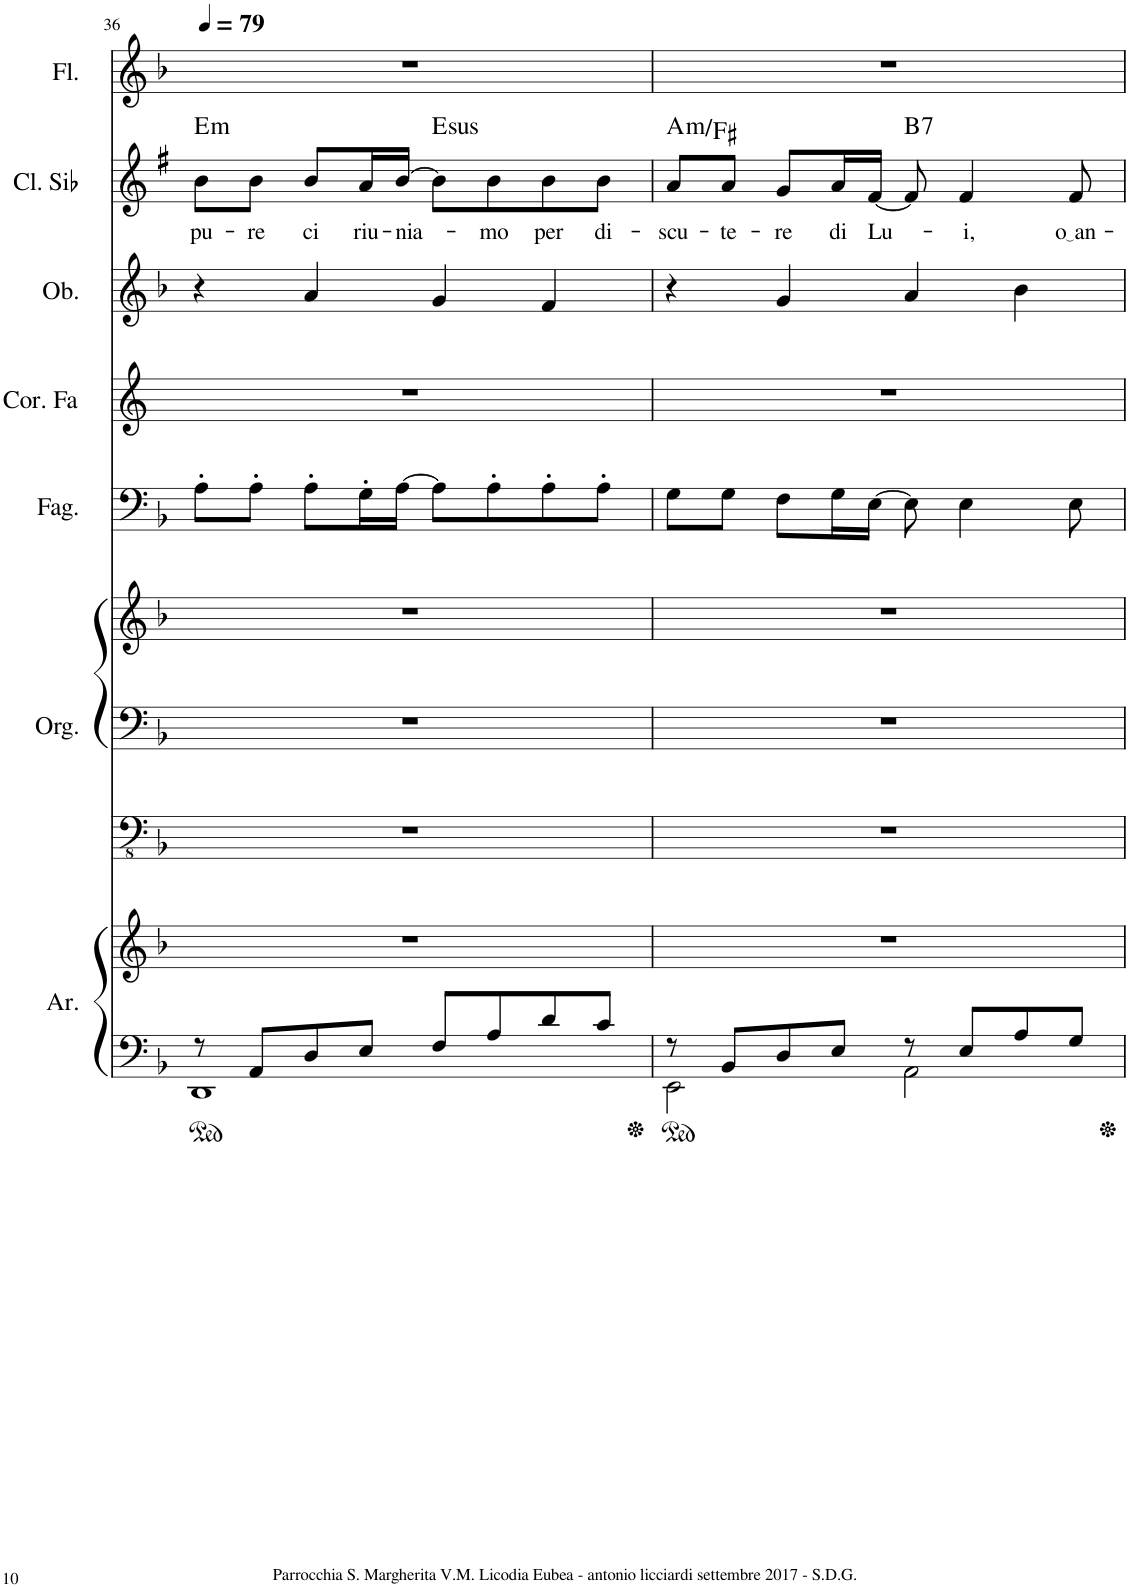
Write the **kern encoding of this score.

**kern	**kern	**kern	**kern	**kern	**kern	**kern	**kern	**kern	**text	**harte	**kern
*part7	*part7	*part6	*part6	*part6	*part5	*part4	*part3	*part2	*part2	*part2	*part1
*staff10	*staff9	*staff8	*staff7	*staff6	*staff5	*staff4	*staff3	*staff2	*staff2	*	*staff1
*I"Arpa	*	*I"Organo a canne	*	*	*I"Fagotto	*I"Corno in Fa	*I"Oboe	*I"Clarinetto in Sib	*	*	*I"Flauto
*I'Ar.	*	*I'Org.	*	*	*I'Fag.	*I'Cor. Fa	*I'Ob.	*I'Cl. Sib	*	*	*I'Fl.
!!LO:PB:g=z
*clefF4	*clefG2	*clefFv4	*clefF4	*clefG2	*clefF4	*clefG2	*clefG2	*clefG2	*	*	*clefG2
*	*	*	*	*	*	*Trd4c7	*	*Trd1c2	*	*	*
*k[b-]	*k[b-]	*k[b-]	*k[b-]	*k[b-]	*k[b-]	*k[]	*k[b-]	*k[f#]	*	*	*k[b-]
*M4/4	*M4/4	*M4/4	*M4/4	*M4/4	*M4/4	*M4/4	*M4/4	*M4/4	*	*	*M4/4
*met(c)	*met(c)	*met(c)	*met(c)	*met(c)	*met(c)	*met(c)	*met(c)	*met(c)	*	*	*met(c)
*MM79	*MM79	*MM79	*MM79	*MM79	*MM79	*MM79	*MM79	*MM79	*	*	*MM79
=36	=36	=36	=36	=36	=36	=36	=36	=36	=36	=36	=36
*^	*	*	*	*	*	*	*	*	*	*	*
!	!	!	!	!	!	!	!	!	!	!LO:LY:b	!LO:H:kt=m	!
8r	1DD	1r	1r	1r	1r	8A'\L	1r	4r	8b\L	pu-	E:min	1r
!	!	!	!	!	!	!	!	!	!	!LO:LY:b	!	!
8AA/L	.	.	.	.	.	8A'\J	.	.	8b\J	-re	.	.
!	!	!	!	!	!	!	!	!	!	!LO:LY:b	!	!
8D/	.	.	.	.	.	8A'\L	.	4a/	8b/L	ci	.	.
!	!	!	!	!	!	!	!	!	!	!LO:LY:b	!	!
8E/J	.	.	.	.	.	16G'\L	.	.	16a/L	riu-	.	.
!	!	!	!	!	!	!	!	!	!	!LO:LY:b	!	!
.	.	.	.	.	.	[16A\JJ	.	.	[16b/JJ	-nia-	.	.
!	!	!	!	!	!	!	!	!	!	!	!LO:H:kt=sus	!
8F/L	.	.	.	.	.	8A\L]	.	4g/	8b\L]	.	E:sus4	.
!	!	!	!	!	!	!	!	!	!	!LO:LY:b	!	!
8A/	.	.	.	.	.	8A'\	.	.	8b\	-mo	.	.
!	!	!	!	!	!	!	!	!	!	!LO:LY:b	!	!
8d/	.	.	.	.	.	8A'\	.	4f/	8b\	per	.	.
!	!	!	!	!	!	!	!	!	!	!LO:LY:b	!	!
8c/J	.	.	.	.	.	8A'\J	.	.	8b\J	di-	.	.
=37	=37	=37	=37	=37	=37	=37	=37	=37	=37	=37	=37	=37
!	!	!	!	!	!	!	!	!	!	!LO:LY:b	!LO:H:kt=m	!
8r	2EE\	1r	1r	1r	1r	8G\L	1r	4r	8a/L	-scu-	A:min/6	1r
!	!	!	!	!	!	!	!	!	!	!LO:LY:b	!	!
8BB-/L	.	.	.	.	.	8G\J	.	.	8a/J	-te-	.	.
!	!	!	!	!	!	!	!	!	!	!LO:LY:b	!	!
8D/	.	.	.	.	.	8F\L	.	4g/	8g/L	-re	.	.
!	!	!	!	!	!	!	!	!	!	!LO:LY:b	!	!
8E/J	.	.	.	.	.	16G\L	.	.	16a/L	di	.	.
!	!	!	!	!	!	!	!	!	!	!LO:LY:b	!	!
.	.	.	.	.	.	[16E\JJ	.	.	[16f#/JJ	Lu-	.	.
!	!	!	!	!	!	!	!	!	!	!	!LO:H:kt=7	!
8r	2AA\	.	.	.	.	8E\]	.	4a/	8f#/]	.	B:7	.
!	!	!	!	!	!	!	!	!	!	!LO:LY:b	!	!
8E/L	.	.	.	.	.	4E\	.	.	4f#/	-i,	.	.
8A/	.	.	.	.	.	.	.	4b-\	.	.	.	.
!	!	!	!	!	!	!	!	!	!	!LO:LY:b	!	!
8G/J	.	.	.	.	.	8E\	.	.	8f#/	o an	.	.
*v	*v	*	*	*	*	*	*	*	*	*	*	*
=	=	=	=	=	=	=	=	=	=	=	=
*-	*-	*-	*-	*-	*-	*-	*-	*-	*-	*-	*-
